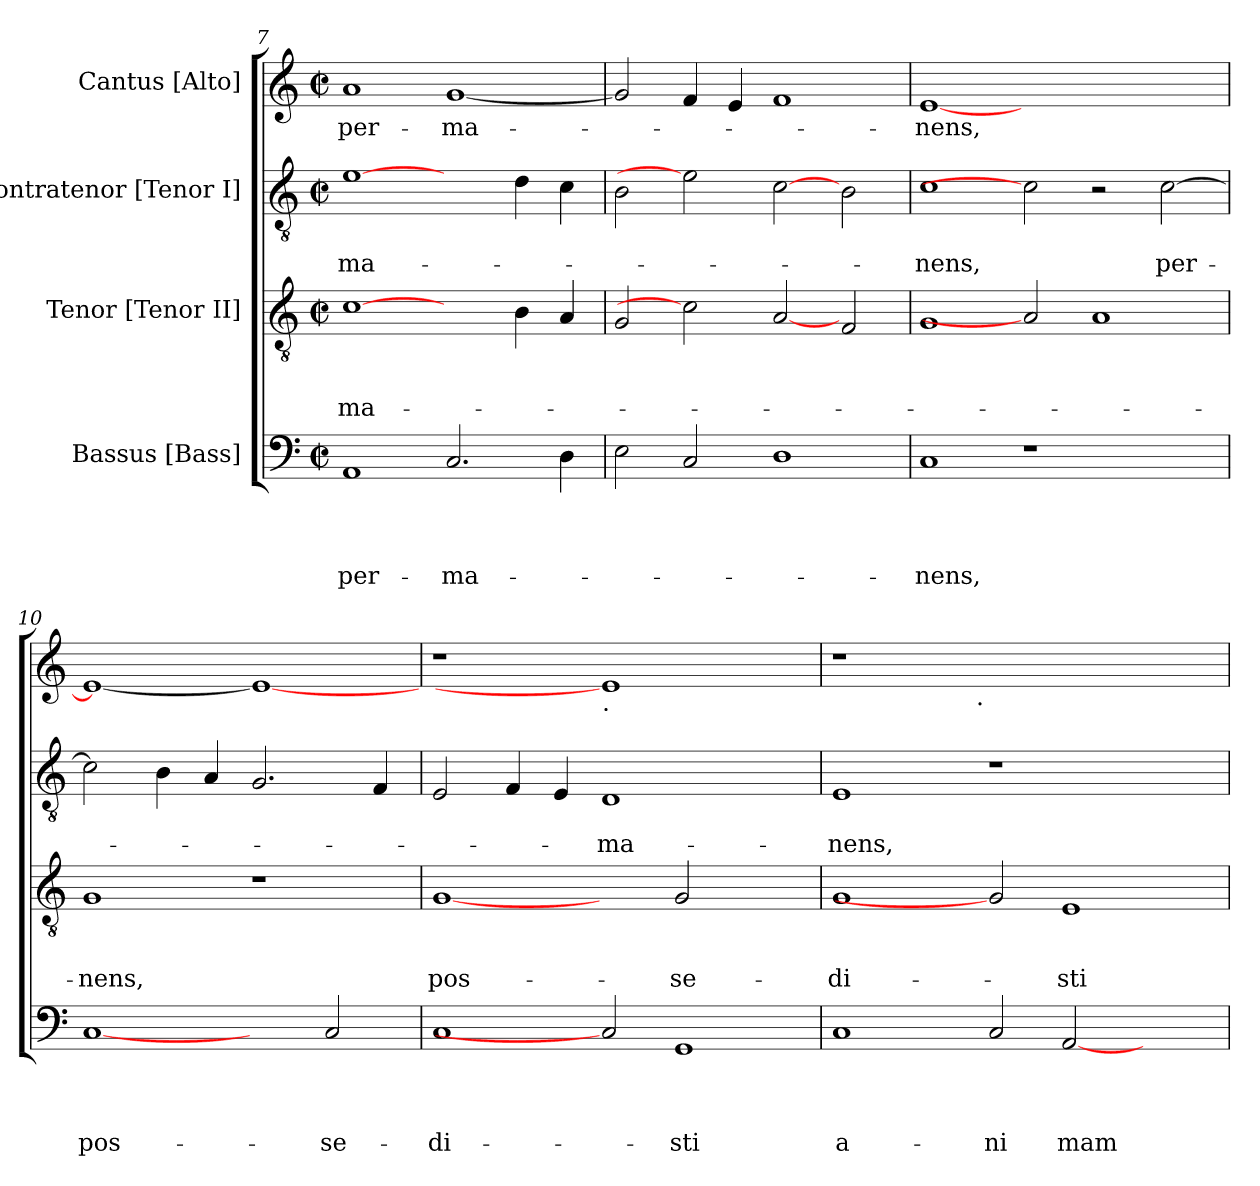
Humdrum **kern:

**kern	**text	**text	**text	**text	**kern	**text	**text	**text	**kern	**text	**text	**kern	**text
*part4	*part4	*part4	*part4	*part4	*part3	*part3	*part3	*part3	*part2	*part2	*part2	*part1	*part1
*staff4	*staff4	*staff4	*staff4	*staff4	*staff3	*staff3	*staff3	*staff3	*staff2	*staff2	*staff2	*staff1	*staff1
*I"Bassus [Bass]	*	*	*	*	*I"Tenor [Tenor II]	*	*	*	*I"Contratenor [Tenor I]	*	*	*I"Cantus [Alto]	*
*clefF4	*	*	*	*	*clefGv2	*	*	*	*clefGv2	*	*	*clefG2	*
*k[]	*	*	*	*	*k[]	*	*	*	*k[]	*	*	*k[]	*
*C:	*	*	*	*	*C:	*	*	*	*C:	*	*	*C:	*
*M2/2	*	*	*	*	*M2/2	*	*	*	*M2/2	*	*	*M2/2	*
*met(c|)	*	*	*	*	*met(c|)	*	*	*	*met(c|)	*	*	*met(c|)	*
=7	=7	=7	=7	=7	=7	=7	=7	=7	=7	=7	=7	=7	=7
!	!	!	!	!LO:LY:b:rj	!	!	!	!LO:LY:b:rj	!	!	!LO:LY:b:rj	!	!LO:LY:b:rj
1AA	.	.	.	per-	[1c	.	.	ma-	[1e	.	ma-	1a	per-
!	!	!	!	!LO:LY:b:rj	!	!	!	!	!	!	!	!	!LO:LY:b:rj
2.C/	.	.	.	-ma-	2ryy	.	.	.	2ryy	.	.	[<1g	-ma-
.	.	.	.	.	4B\	.	.	.	4d\	.	.	.	.
4D\	.	.	.	.	4A/	.	.	.	4c\	.	.	.	.
=8	=8	=8	=8	=8	=8	=8	=8	=8	=8	=8	=8	=8	=8
2E\	.	.	.	.	2G/	.	.	.	2B\	.	.	2g/]	.
2C/	.	.	.	.	2c]	.	.	.	2e]	.	.	4f/	.
.	.	.	.	.	.	.	.	.	.	.	.	4e/	.
1D	.	.	.	.	[2A	.	.	.	[2c	.	.	1f	.
.	.	.	.	.	2F/	.	.	.	2B\	.	.	.	.
=9	=9	=9	=9	=9	=9	=9	=9	=9	=9	=9	=9	=9	=9
!	!	!	!	!LO:LY:b:rj	!	!	!	!	!	!	!LO:LY:b:rj	!	!LO:LY:b:rj
1C	.	.	.	-nens,	1G	.	.	.	1c	.	-nens,	[<1e	-nens,
1r	.	.	.	.	2A]	.	.	.	2c]	.	.	1.ryy	.
.	.	.	.	.	1A	.	.	.	2r	.	.	.	.
!	!	!	!	!	!	!	!	!	!	!	!LO:LY:b:rj	!	!
2ryy	.	.	.	.	.	.	.	.	[>2c\	.	per-	.	.
=10	=10	=10	=10	=10	=10	=10	=10	=10	=10	=10	=10	=10	=10
!	!	!	!	!LO:LY:b:rj	!	!	!	!LO:LY:b:rj	!	!	!	!	!
[1C	.	.	.	pos-	1G	.	.	-nens,	2c\]	.	.	1e_	.
.	.	.	.	.	.	.	.	.	4B\	.	.	.	.
.	.	.	.	.	.	.	.	.	4A/	.	.	.	.
2ryy	.	.	.	.	1r	.	.	.	2.G/	.	.	1e_	.
!	!	!	!	!LO:LY:b:rj	!	!	!	!	!	!	!	!	!
2C/	.	.	.	-se-	.	.	.	.	.	.	.	.	.
.	.	.	.	.	.	.	.	.	4F/	.	.	.	.
!!LO:LB:g=z
=11	=11	=11	=11	=11	=11	=11	=11	=11	=11	=11	=11	=11	=11
!	!	!	!	!LO:LY:b:rj	!	!	!	!LO:LY:b:rj	!	!	!	!	!
1C	.	.	.	-di-	[1G	.	.	pos-	2E/	.	.	1r	.
.	.	.	.	.	.	.	.	.	4F/	.	.	.	.
.	.	.	.	.	.	.	.	.	4E/	.	.	.	.
!	!	!	!	!	!	!	!	!	!	!	!	!LO:TX:b:t=.	!
!	!	!	!	!	!	!	!	!	!	!	!LO:LY:b:rj	!	!
2C]	.	.	.	.	2ryy	.	.	.	1D	.	-ma-	1e]	.
!	!	!	!	!LO:LY:b:rj	!	!	!	!LO:LY:b:rj	!	!	!	!	!
1GG	.	.	.	-sti	2G/	.	.	-se-	.	.	.	.	.
.	.	.	.	.	2ryy	.	.	.	2ryy	.	.	2ryy	.
=12	=12	=12	=12	=12	=12	=12	=12	=12	=12	=12	=12	=12	=12
!	!	!	!	!LO:LY:b:rj	!	!	!	!LO:LY:b:rj	!	!	!LO:LY:b:rj	!	!
*	*	*	*	*	*	*	*	*	*	*	*	*^	*
1C	.	.	.	a-	1G	.	.	-di-	1E	.	-nens,	1r	2ryy	.
.	.	.	.	.	.	.	.	.	.	.	.	.	4...ryy	.
!	!	!	!	!	!	!	!	!	!	!	!	!	!LO:TX:b:t=.	!
.	.	.	.	.	.	.	.	.	.	.	.	.	1ryy	.
!	!	!	!	!LO:LY:b:rj	!	!	!	!	!	!	!	!	!	!
2C/	.	.	.	-ni	2G]	.	.	.	1r	.	.	1.ryy	.	.
!	!	!	!	!LO:LY:b:rj	!	!	!	!LO:LY:b:rj	!	!	!	!	!	!
[<2AA/	.	.	.	mam	1E	.	.	-sti	.	.	.	.	.	.
.	.	.	.	.	.	.	.	.	.	.	.	.	2ryy	.
2ryy	.	.	.	.	.	.	.	.	2ryy	.	.	.	.	.
.	.	.	.	.	.	.	.	.	.	.	.	.	32ryy	.
*	*	*	*	*	*	*	*	*	*	*	*	*v	*v	*
=	=	=	=	=	=	=	=	=	=	=	=	=	=
*-	*-	*-	*-	*-	*-	*-	*-	*-	*-	*-	*-	*-	*-
